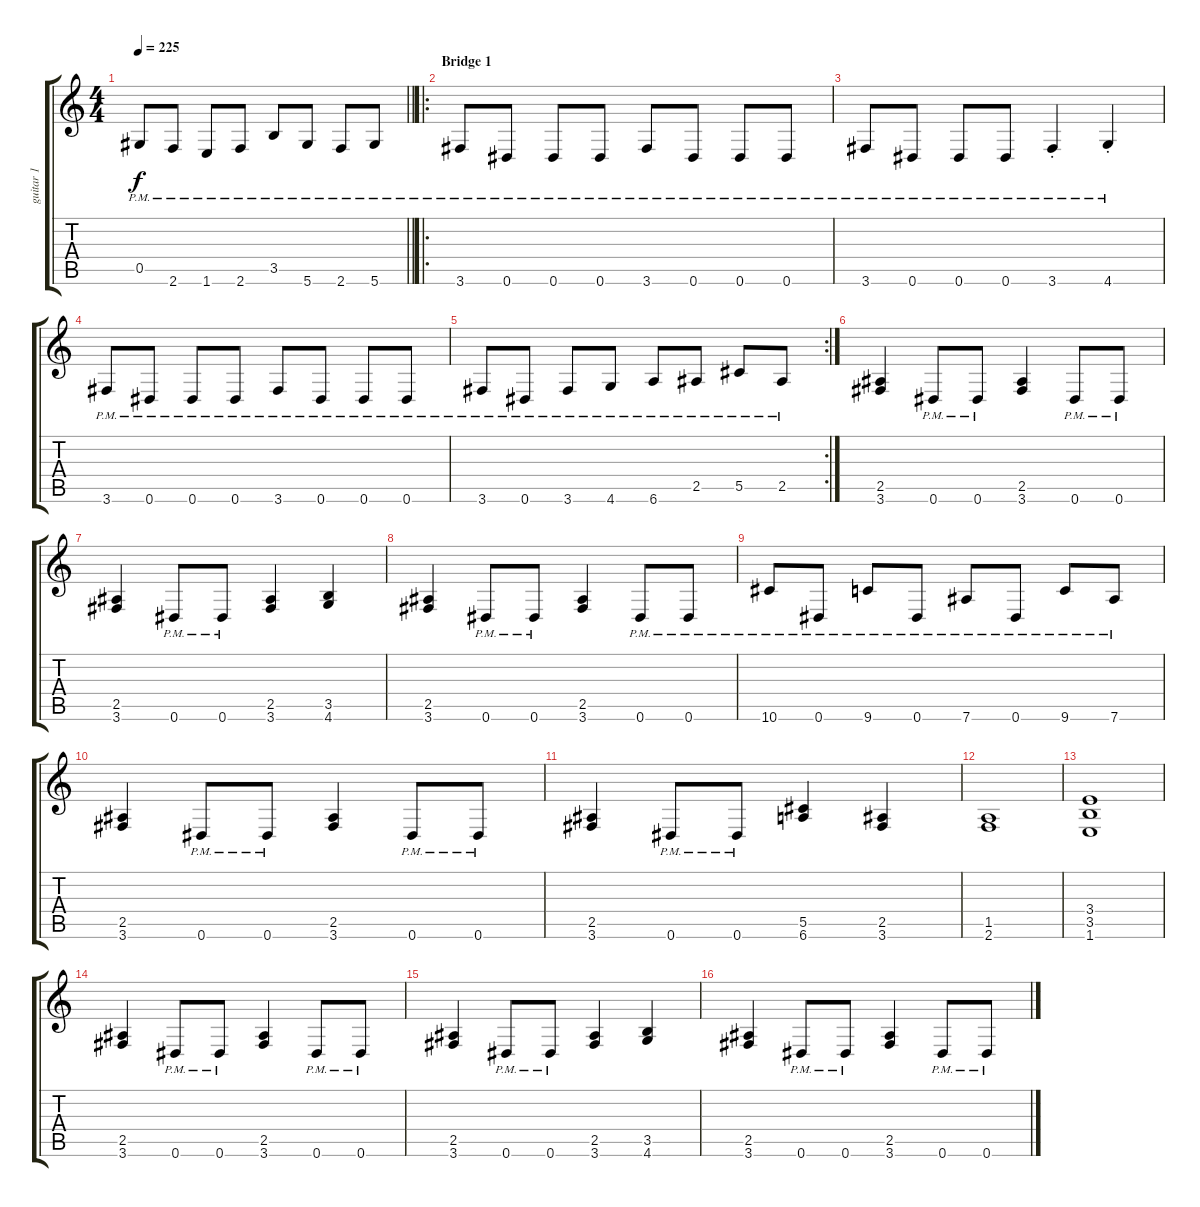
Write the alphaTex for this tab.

\track ("guitar 1" "guitar 1") {instrument distortionguitar}
\staff {score tabs}
\tuning (Eb4 Bb3 Gb3 Db3 Ab2 Eb2) {hide}
\ts (4 4)
\tempo 225
\clef g2
\barLineRight lightlight
\ks c
0.5{pm}.8{dy f} 2.6{pm}.8 1.6{pm}.8 2.6{pm}.8 3.5{pm}.8 5.6{pm}.8 2.6{pm}.8 5.6{pm}.8 |
\ro
\section ("" "Bridge 1")
3.6{pm}.8 0.6{pm}.8 0.6{pm}.8 0.6{pm}.8 3.6{pm}.8 0.6{pm}.8 0.6{pm}.8 0.6{pm}.8 |
3.6{pm}.8 0.6{pm}.8 0.6{pm}.8 0.6{pm}.8 3.6{pm st}.4 4.6{pm st}.4 |
3.6{pm}.8 0.6{pm}.8 0.6{pm}.8 0.6{pm}.8 3.6{pm}.8 0.6{pm}.8 0.6{pm}.8 0.6{pm}.8 |
\rc 2
3.6{pm}.8 0.6{pm}.8 3.6{pm}.8 4.6{pm}.8 6.6{pm}.8 2.5{pm}.8 5.5{pm}.8 2.5{pm}.8 |
(2.5 3.6).4 0.6{pm}.8 0.6{pm}.8 (2.5 3.6).4 0.6{pm}.8 0.6{pm}.8 |
(2.5 3.6).4 0.6{pm}.8 0.6{pm}.8 (2.5 3.6).4 (3.5 4.6).4 |
(2.5 3.6).4 0.6{pm}.8 0.6{pm}.8 (2.5 3.6).4 0.6{pm}.8 0.6{pm}.8 |
10.6{pm}.8 0.6{pm}.8 9.6{pm}.8 0.6{pm}.8 7.6{pm}.8 0.6{pm}.8 9.6{pm}.8 7.6{pm}.8 |
(2.5 3.6).4 0.6{pm}.8 0.6{pm}.8 (2.5 3.6).4 0.6{pm}.8 0.6{pm}.8 |
(2.5 3.6).4 0.6{pm}.8 0.6{pm}.8 (5.5 6.6).4 (2.5 3.6).4 |
(1.5 2.6).1 |
(3.4 3.5 1.6).1 |
(2.5 3.6).4 0.6{pm}.8 0.6{pm}.8 (2.5 3.6).4 0.6{pm}.8 0.6{pm}.8 |
(2.5 3.6).4 0.6{pm}.8 0.6{pm}.8 (2.5 3.6).4 (3.5 4.6).4 |
(2.5 3.6).4 0.6{pm}.8 0.6{pm}.8 (2.5 3.6).4 0.6{pm}.8 0.6{pm}.8
